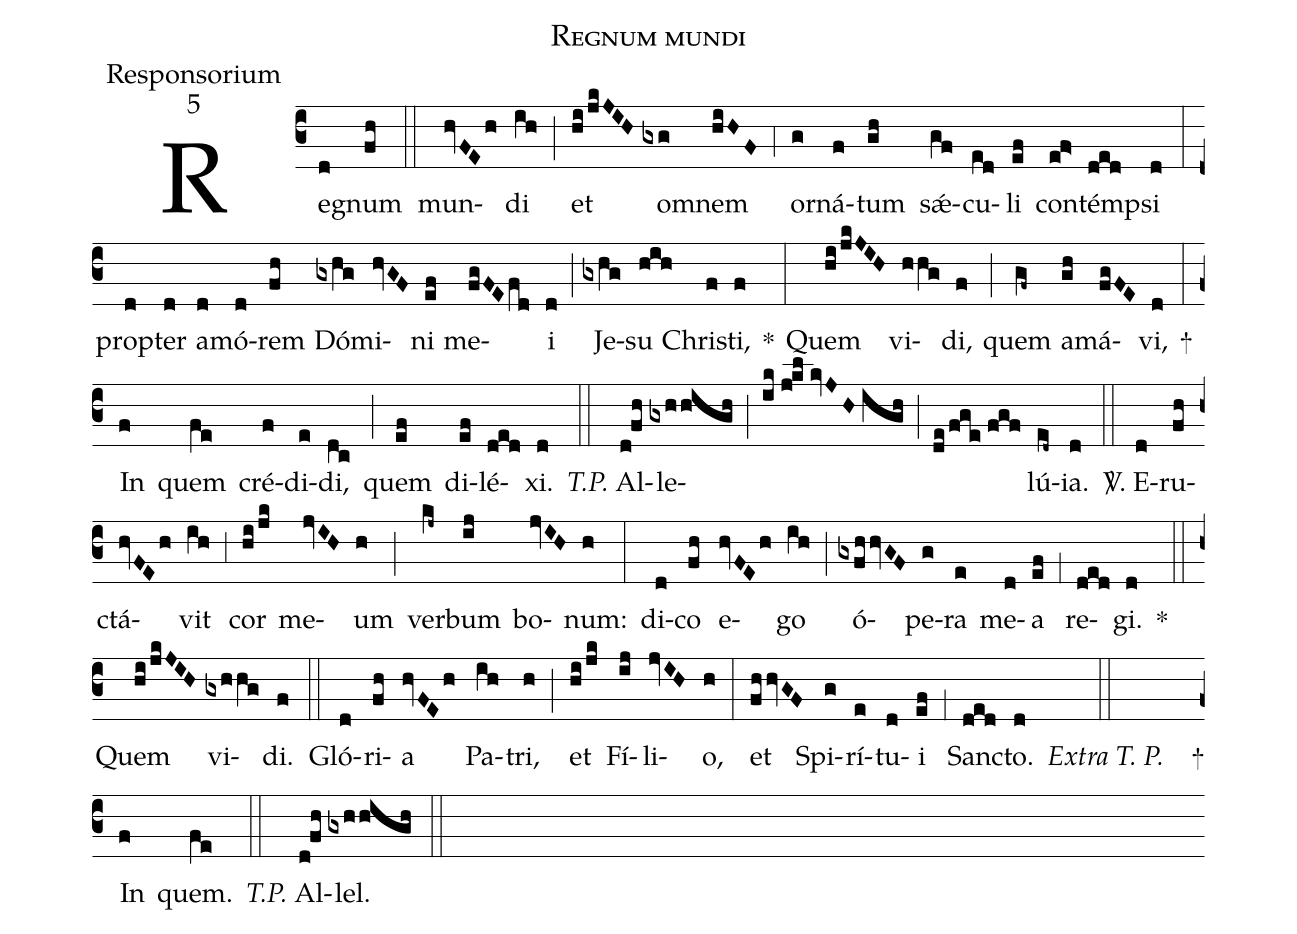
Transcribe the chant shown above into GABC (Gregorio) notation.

name:Regnum mundi;
office-part:Responsorium;
mode:5;
%%
(c3) Re(d)gnum(fh) (::)
mun(hvFEh)di(ih) (;) et(hi/jkJIH) o(gxg)mnem(hiHF) (,4) or(g)ná(f)tum(gh) s{<sp>'ae</sp>}(gf)cu(ed)li(ef) con(ef>)tém(ded)psi(d) (:)
prop(d)ter(d) a(d)mó(d)rem(fh) Dó(gxhg)mi(hvGF)ni(ef) me(fgFE/fd)i(d) (;) Je(gxhg)su(hih) Chri(f)sti,(f) *(:) Quem(hi/jkJIH) vi(hhg)di,(f) (;) quem(gf~) a(gh)má(fgFE)vi,(d) +(:) In(f) quem(fe) cré(f)di(e)di,(dc) (;) quem(ef) di(ef)lé(ded)xi.(d) (::) <i>T.P.</i> Al(d!fh)le(gxhhigh;ik//j!kl//kvJH//igh;de/fge//fgf)lú(ed~)ia.(d) (::)

<sp>V/</sp>. E(d)ru(fh)ctá(hvFEh)vit(ih) (,3) cor(hi/jk) me(jvIH)um(h) (;) ver(kj~)bum(ij) bo(jvIH)num:(h) (:)
di(d)co(fh) e(hvFEh)go(ih) (;) ó(gxfhhvGF)pe(g)ra(e) me(d)a(ef) (,1) re(ded)gi.(d) *(::) Quem(hi/jkJIH) vi(gxhhg)di.(f) (::)

Gló(d)ri(fh)a(hvFEh) Pa(ih)tri,(h) (;) et(hi/jk) Fí(ij)li(jvIH)o,(h) (:)
et(fhhvGF) Spi(g)rí(e)tu(d)i(ef) (,1) San(ded)cto.(d) <i>Extra T. P.</i>(::) +() In(f) quem.(fe) (::) <i>T.P.</i> Al(d!fh)lel.(gxhhigh) (::)
